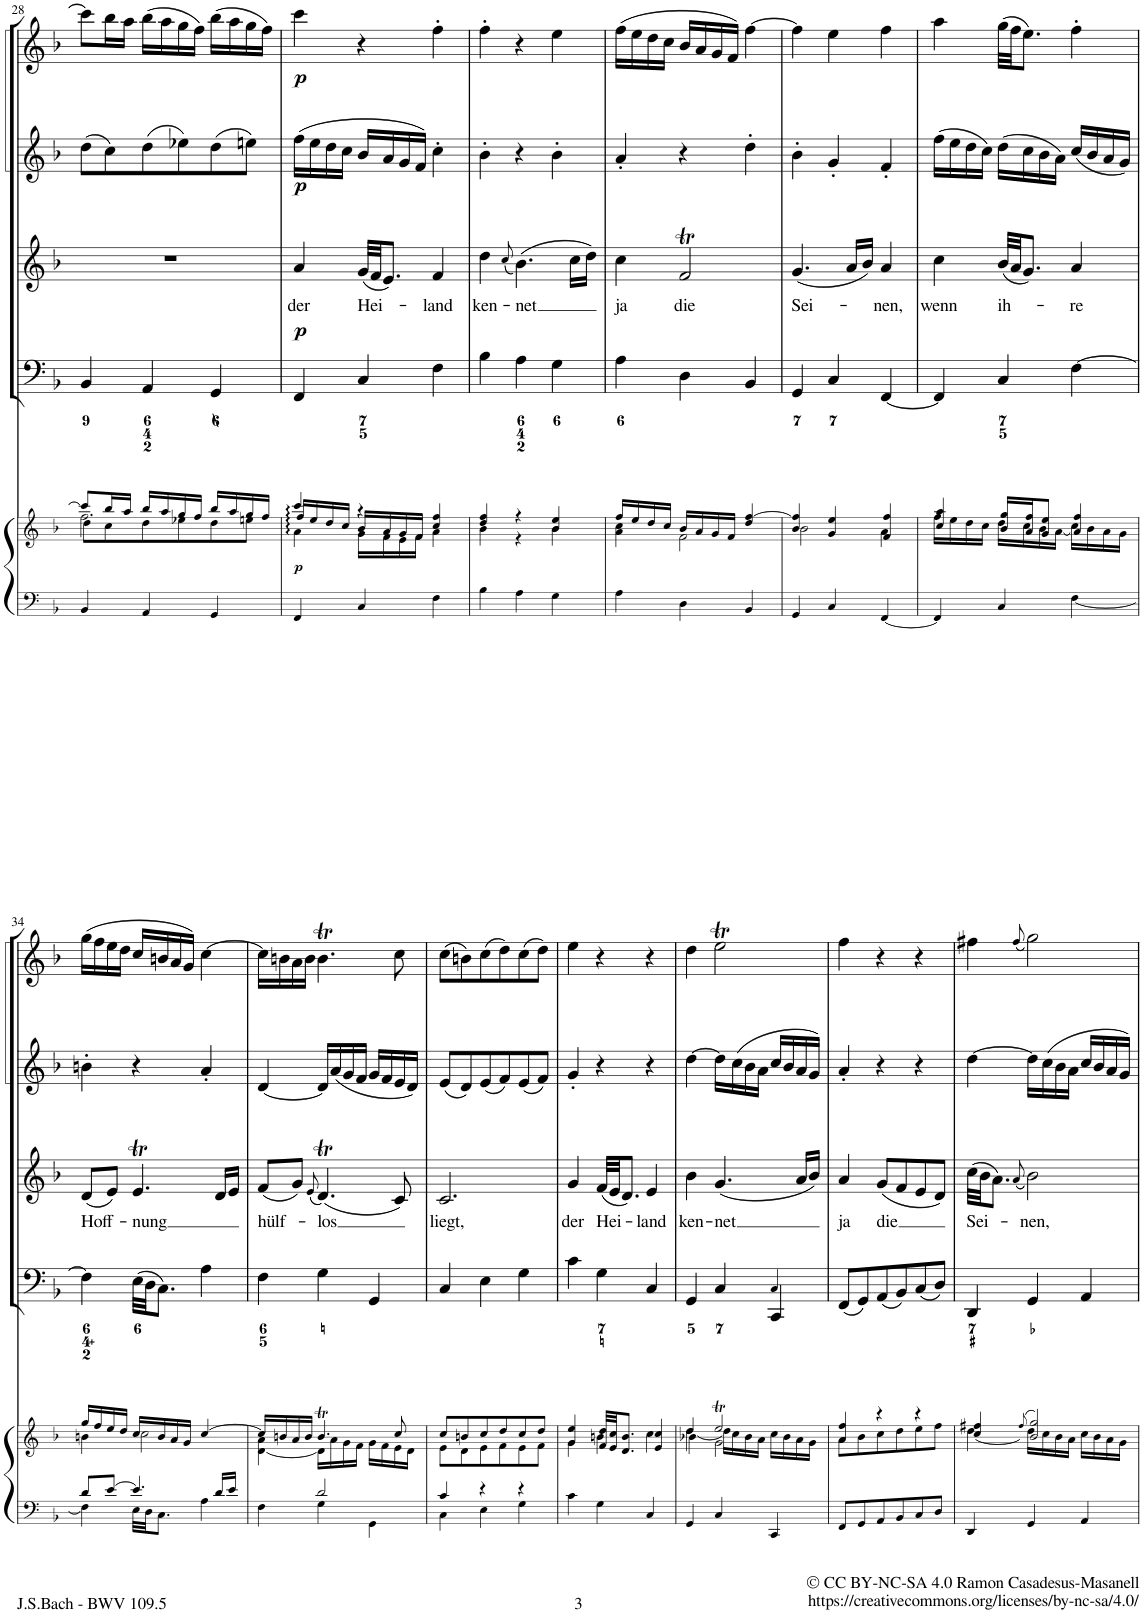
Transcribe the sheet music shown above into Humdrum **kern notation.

**kern	**kern	**dynam	**kern	**dynam	**kern	**text	**kern	**dynam	**kern	**dynam
*part5	*part5	*part5	*part4	*part4	*part3	*part3	*part2	*part2	*part1	*part1
*staff6	*staff5	*staff5/6	*staff4	*staff4	*staff3	*staff3	*staff2	*staff2	*staff1	*staff1
*I"Piano reduction	*	*	*I"Continuo	*	*I"Alto	*	*I"Oboe II	*	*I"Oboe I	*
*I'Pno	*	*	*	*	*	*	*I'Ob	*	*I'Ob	*
!!LO:PB:g=z
*clefF4	*clefG2	*	*clefF4	*	*clefG2	*	*clefG2	*	*clefG2	*
*k[b-]	*k[b-]	*	*k[b-]	*	*k[b-]	*	*k[b-]	*	*k[b-]	*
*M3/4	*M3/4	*	*M3/4	*	*M3/4	*	*M3/4	*	*M3/4	*
=28	=28	=28	=28	=28	=28	=28	=28	=28	=28	=28
*	*^	*	*	*	*	*	*	*	*	*
*	*	*^	*	*	*	*	*	*	*	*	*
4BB-/	8ccc/L]	8dd\L	2.ff\	.	4BB-/	.	2.r	.	(8dd\L	.	8ccc\L]	.
.	16bb-/L	8cc\	.	.	.	.	.	.	8cc\)	.	16bb-\L	.
.	16aa/JJ	.	.	.	.	.	.	.	.	.	16aa\JJ	.
4AA/	16bb-/LL	8dd\	.	.	4AA/	.	.	.	(8dd\	.	(16bb-\LL	.
.	16aa/	.	.	.	.	.	.	.	.	.	16aa\	.
.	16gg/	8ee-X\	.	.	.	.	.	.	8ee-X\)	.	16gg\	.
.	16ff/JJ	.	.	.	.	.	.	.	.	.	16ff\JJ)	.
4GG/	16bb-/LL	8dd\	.	.	4GG/	.	.	.	(8dd\	.	(16bb-\LL	.
.	16aa/	.	.	.	.	.	.	.	.	.	16aa\	.
.	16gg/	8een\J	.	.	.	.	.	.	8een\J)	.	16gg\	.
.	16ff/JJ	.	.	.	.	.	.	.	.	.	16ff\JJ)	.
=29	=29	=29	=29	=29	=29	=29	=29	=29	=29	=29	=29	=29
!	!	!	!	!LO:DY:b	!	!LO:DY:a	!	!LO:LY:b	!	!LO:DY:b	!	!LO:DY:b
4FF/	4ccc:/	4a\	16ff/LL	p	4FF/	p	4a/	der	(16ff\LL	p	4ccc\	p
.	.	.	16ee/	.	.	.	.	.	16ee\	.	.	.
.	.	.	16dd/	.	.	.	.	.	16dd\	.	.	.
.	.	.	16cc/JJ	.	.	.	.	.	16cc\JJ	.	.	.
!	!	!	!	!	!	!	!	!LO:LY:b	!	!	!	!
4C/	4r	16g\LL	16b-/LL	.	4C/	.	(32g/LLL	Hei-	16b-/LL	.	4r	.
.	.	.	.	.	.	.	32f/JJ	.	.	.	.	.
.	.	16f\	16a/	.	.	.	8.e/J)	.	16a/	.	.	.
.	.	16e\	16g/	.	.	.	.	.	16g/	.	.	.
.	.	16f\JJ	16f/JJ	.	.	.	.	.	16f/JJ)	.	.	.
!	!	!	!	!	!	!	!	!LO:LY:b	!	!	!	!
4F\	4cc/ 4ff/	4a\	4ryy	.	4F\	.	4f/	-land	4cc'\	.	4ff'\	.
=30	=30	=30	=30	=30	=30	=30	=30	=30	=30	=30	=30	=30
!	!	!	!	!	!	!	!	!LO:LY:b	!	!	!	!
*	*	*v	*v	*	*	*	*	*	*	*	*	*
4B-\	4dd/ 4ff/	4b-\	.	4B-\	.	4dd\	ken-	4b-'\	.	4ff'\	.
.	.	.	.	.	.	(8qcc/	.	.	.	.	.
!	!	!	!	!	!	!	!LO:LY:b	!	!	!	!
4A\	4r	4r	.	4A\	.	(4.b-\)	-net	4r	.	4r	.
4G\	4b-/ 4ee/	4b-\	.	4G\	.	.	.	4b-'\	.	4ee\	.
.	.	.	.	.	.	16cc\LL	.	.	.	.	.
.	.	.	.	.	.	16dd\JJ)	.	.	.	.	.
=31	=31	=31	=31	=31	=31	=31	=31	=31	=31	=31	=31
!	!	!	!	!	!	!	!LO:LY:b	!	!	!	!
4A\	16ff/LL	4a\ 4cc\	.	4A\	.	4cc\	ja	4a'/	.	(16ff\LL	.
.	16ee/	.	.	.	.	.	.	.	.	16ee\	.
.	16dd/	.	.	.	.	.	.	.	.	16dd\	.
.	16cc/JJ	.	.	.	.	.	.	.	.	16cc\JJ	.
!	!	!	!	!	!	!	!LO:LY:b	!	!	!	!
4D\	16b-/LL	2f\	.	4D\	.	2fT/	die	4r	.	16b-/LL	.
.	16a/	.	.	.	.	.	.	.	.	16a/	.
.	16g/	.	.	.	.	.	.	.	.	16g/	.
.	16f/JJ	.	.	.	.	.	.	.	.	16f/JJ)	.
4BB-/	4dd/ [4ff/	.	.	4BB-/	.	.	.	4dd'\	.	[4ff\	.
=32	=32	=32	=32	=32	=32	=32	=32	=32	=32	=32	=32
!	!	!	!	!	!	!	!LO:LY:b	!	!	!	!
4GG/	4b-/ 4ff/]	2b-\	.	4GG/	.	(4.g/	Sei-	4b-'\	.	4ff\]	.
4C/	4g/ 4ee/	.	.	4C/	.	.	.	4g'/	.	4ee\	.
.	.	.	.	.	.	16a/LL	.	.	.	.	.
.	.	.	.	.	.	16b-/JJ)	.	.	.	.	.
!	!	!	!	!	!	!	!LO:LY:b	!	!	!	!
[4FF/	4f/ 4ff/	4a\	.	[4FF/	.	4a/	-nen,	4f'/	.	4ff\	.
=33	=33	=33	=33	=33	=33	=33	=33	=33	=33	=33	=33
!	!	!	!	!	!	!	!LO:LY:b	!	!	!	!
4FF/]	4cc/ 4aa/	16ff\LL	.	4FF/]	.	4cc\	wenn	(16ff\LL	.	4aa\	.
.	.	16ee\	.	.	.	.	.	16ee\	.	.	.
.	.	16dd\	.	.	.	.	.	16dd\	.	.	.
.	.	16cc\JJ	.	.	.	.	.	16cc\JJ)	.	.	.
!	!	!	!	!	!	!	!LO:LY:b	!	!	!	!
4C/	16b-/ 16gg/LL	16dd\LL	.	4C/	.	(32b-/LLL	ih-	(16dd\LL	.	(32gg\LLL	.
.	.	.	.	.	.	32a/JJ	.	.	.	32ff\JJ	.
.	16a/ 16ff/J	16cc\	.	.	.	8.g/J)	.	16cc\	.	8.ee\J)	.
.	8g/ 8ee/J	16b-\	.	.	.	.	.	16b-\	.	.	.
.	.	[16a\JJ	.	.	.	.	.	16a\JJ)	.	.	.
!	!	!	!	!	!	!	!LO:LY:b	!	!	!	!
[4F\	4a/] 4ff/	16cc\LL	.	[4F\	.	4a/	-re	(16cc/LL	.	4ff'\	.
.	.	16b-\	.	.	.	.	.	16b-/	.	.	.
.	.	16a\	.	.	.	.	.	16a/	.	.	.
.	.	16g\JJ	.	.	.	.	.	16g/JJ)	.	.	.
!!LO:LB:g=z
=34	=34	=34	=34	=34	=34	=34	=34	=34	=34	=34	=34
*^	*	*	*	*	*	*	*	*	*	*	*
!	!	!	!	!	!	!	!	!LO:LY:b	!	!	!	!
8d/L	4F\]	16gg/LL	4bn\	.	4F\]	.	(8d/L	Hoff-	4bn'\	.	(16gg\LL	.
.	.	16ff/	.	.	.	.	.	.	.	.	16ff\	.
[8e/J	.	16ee/	.	.	.	.	8e/J)	.	.	.	16ee\	.
.	.	16dd/JJ	.	.	.	.	.	.	.	.	16dd\JJ	.
!	!	!	!	!	!	!	!	!LO:LY:b	!	!	!	!
4.e/]	32E\LLL	16cc/LL	2cc\	.	(32E\LLL	.	4.et/	-nung	4r	.	16cc/LL	.
.	32D\JJ	.	.	.	32D\JJ	.	.	.	.	.	.	.
.	8.C\J	16b/	.	.	8.C\J)	.	.	.	.	.	16bn/	.
.	.	16a/	.	.	.	.	.	.	.	.	16a/	.
.	.	16g/JJ	.	.	.	.	.	.	.	.	16g/JJ)	.
.	4A\	[4cc/	.	.	4A\	.	.	.	4a'/	.	[4cc\	.
16d/LL	.	.	.	.	.	.	16d/LL	.	.	.	.	.
16e/JJ	.	.	.	.	.	.	16e/JJ	.	.	.	.	.
=35	=35	=35	=35	=35	=35	=35	=35	=35	=35	=35	=35	=35
!	!	!	!	!	!	!	!	!LO:LY:b	!	!	!	!
4ryy	4F\	16cc/LL]	[4d\ 4a\	.	4F\	.	(8f/L	hülf-	[4d/	.	16cc\LL]	.
.	.	16bn/	.	.	.	.	.	.	.	.	16bn\	.
.	.	16a/	.	.	.	.	8g/J)	.	.	.	16a\	.
.	.	16b/JJ	.	.	.	.	.	.	.	.	16b\JJ	.
.	.	.	.	.	.	.	(8qe/	.	.	.	.	.
!	!	!	!	!	!	!	!	!LO:LY:b	!	!	!	!
2d/	4G\	4.bt/	16d\LL]	.	4G\	.	(4.dT/)	-los	16d/LL]	.	4.bt\	.
.	.	.	16a\	.	.	.	.	.	(16a/	.	.	.
.	.	.	16g\	.	.	.	.	.	16g/	.	.	.
.	.	.	16f\JJ	.	.	.	.	.	16f/JJ	.	.	.
.	4GG\	.	16g\LL	.	4GG/	.	.	.	16g/LL	.	.	.
.	.	.	16f\	.	.	.	.	.	16f/	.	.	.
.	.	8cc/	16e\	.	.	.	8c/)	.	16e/	.	8cc\	.
.	.	.	16d\JJ	.	.	.	.	.	16d/JJ)	.	.	.
=36	=36	=36	=36	=36	=36	=36	=36	=36	=36	=36	=36	=36
!	!	!	!	!	!	!	!	!LO:LY:b	!	!	!	!
4c/	4C\	8cc/L	8e\L	.	4C/	.	2.c/	liegt,	(8e/L	.	(8cc\L	.
.	.	8bn/	8d\	.	.	.	.	.	8d/)	.	8bn\)	.
4r	4E\	8cc/	8e\	.	4E\	.	.	.	(8e/	.	(8cc\	.
.	.	8dd/	8f\	.	.	.	.	.	8f/)	.	8dd\)	.
4r	4G\	8cc/	8e\	.	4G\	.	.	.	(8e/	.	(8cc\	.
.	.	8dd/J	8f\J	.	.	.	.	.	8f/J)	.	8dd\J)	.
*v	*v	*	*	*	*	*	*	*	*	*	*	*
=37	=37	=37	=37	=37	=37	=37	=37	=37	=37	=37	=37
!	!	!	!	!	!	!	!LO:LY:b	!	!	!	!
4c\	4g/ 4ee/	4g\	.	4c\	.	4g/	der	4g'/	.	4ee\	.
!	!	!	!	!	!	!	!LO:LY:b	!	!	!	!
4G\	32f/ 32dd/LLL	4bn\	.	4G\	.	(32f/LLL	Hei-	4r	.	4r	.
.	32e/ 32cc/JJ	.	.	.	.	32e/JJ	.	.	.	.	.
.	8.d/ 8.b/J	.	.	.	.	8.d/J)	.	.	.	.	.
!	!	!	!	!	!	!	!LO:LY:b	!	!	!	!
4C/	4e/ 4cc/	4cc\	.	4C/	.	4e/	-land	4r	.	4r	.
=38	=38	=38	=38	=38	=38	=38	=38	=38	=38	=38	=38
*	*	*^	*	*^	*	*	*	*	*	*	*
!	!	!	!	!	!	!	!	!	!LO:LY:b	!	!	!	!
4GG/	4dd/	[4dd\	4b-X\	.	4GG/	2ryy	.	4b-\	ken-	[4dd\	.	4dd\	.
!	!	!	!	!	!	!	!	!	!LO:LY:b	!	!	!	!
4C/	2eet/	16dd\LL]	2g\	.	4C/	.	.	(4.g/	-net	16dd\LL]	.	2eet\	.
.	.	16cc\	.	.	.	.	.	.	.	(16cc\	.	.	.
.	.	16b-\	.	.	.	.	.	.	.	16b-\	.	.	.
.	.	16a\JJ	.	.	.	.	.	.	.	16a\JJ	.	.	.
4CC/	.	16cc\LL	.	.	4CC/	4C!/	.	.	.	16cc/LL	.	.	.
.	.	16b-\	.	.	.	.	.	.	.	16b-/	.	.	.
.	.	16a\	.	.	.	.	.	16a/LL	.	16a/	.	.	.
.	.	16g\JJ	.	.	.	.	.	16b-/JJ)	.	16g/JJ)	.	.	.
*	*	*v	*v	*	*	*	*	*	*	*	*	*	*
*	*	*	*	*v	*v	*	*	*	*	*	*	*
=39	=39	=39	=39	=39	=39	=39	=39	=39	=39	=39	=39
!	!	!	!	!	!	!	!LO:LY:b	!	!	!	!
8FF/L	4a/ 4ff/	8a\L	.	(8FF/L	.	4a/	ja	4a'/	.	4ff\	.
8GG/	.	8b-\	.	8GG/)	.	.	.	.	.	.	.
!	!	!	!	!	!	!	!LO:LY:b	!	!	!	!
8AA/	4r	8cc\	.	(8AA/	.	(8g/L	die	4r	.	4r	.
8BB-/	.	8dd\	.	8BB-/)	.	8f/	.	.	.	.	.
8C/	4r	8ee\	.	(8C/	.	8e/	.	4r	.	4r	.
8D/J	.	8ff\J	.	8D/J)	.	8d/J)	.	.	.	.	.
=40	=40	=40	=40	=40	=40	=40	=40	=40	=40	=40	=40
!	!	!	!	!	!	!	!LO:LY:b	!	!	!	!
4DD/	4cc/ 4ff#X/	[4dd\	.	4DD/	.	(32cc\LLL	Sei-	[4dd\	.	4ff#X\	.
.	.	.	.	.	.	32b-\JJ	.	.	.	.	.
.	.	.	.	.	.	8.a\J)	.	.	.	.	.
.	(>8qff#/	.	.	.	.	(8qa/	.	.	.	(8qff#/	.
!	!	!	!	!	!	!	!LO:LY:b	!	!	!	!
4GG/	2b-/ 2gg/)	16dd\LL]	.	4GG/	.	2b-\)	-nen,	16dd\LL]	.	2gg\)	.
.	.	16cc\	.	.	.	.	.	(16cc\	.	.	.
.	.	16b-\	.	.	.	.	.	16b-\	.	.	.
.	.	16a\JJ	.	.	.	.	.	16a\JJ	.	.	.
4AA/	.	16cc\LL	.	4AA/	.	.	.	16cc/LL	.	.	.
.	.	16b-\	.	.	.	.	.	16b-/	.	.	.
.	.	16a\	.	.	.	.	.	16a/	.	.	.
.	.	16g\JJ	.	.	.	.	.	16g/JJ)	.	.	.
*	*v	*v	*	*	*	*	*	*	*	*	*
=	=	=	=	=	=	=	=	=	=	=
*-	*-	*-	*-	*-	*-	*-	*-	*-	*-	*-
